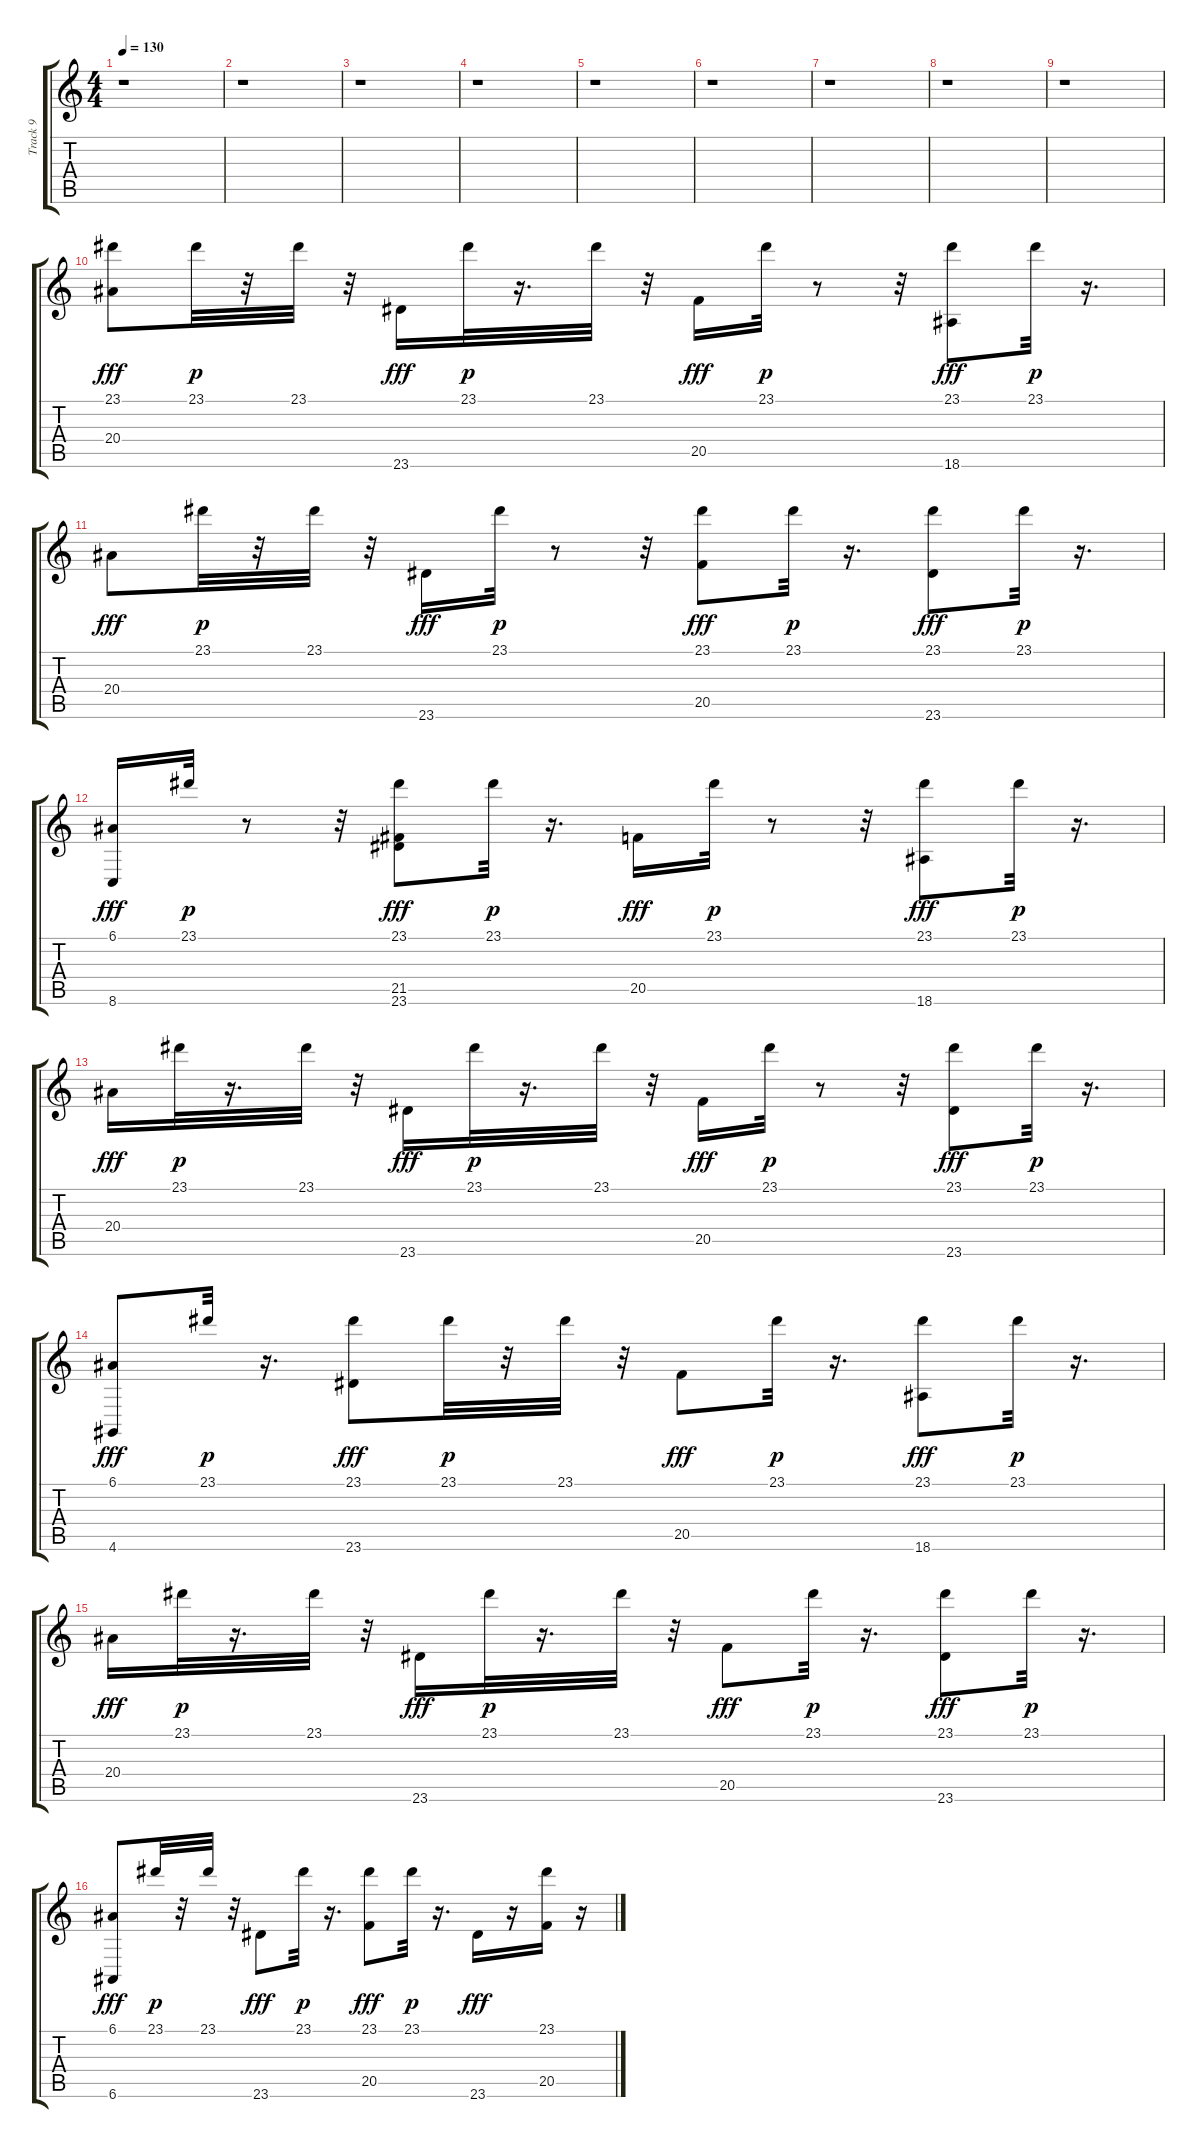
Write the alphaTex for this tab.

\track ("Track 9" "Track 9") {instrument pad3polysynth}
\staff {score tabs}
\tuning (E4 B3 G3 D3 A2 E2) {hide}
\ts (4 4)
\tempo 130
\clef g2
\ks c
r.1{dy fff} |
r.1 |
r.1 |
r.1 |
r.1 |
r.1 |
r.1 |
r.1 |
r.1 |
(23.1 20.4).8 23.1.32{dy p} r.32 23.1.32 r.32 23.6.16{dy fff} 23.1.32{dy p} r.16{d} 23.1.32 r.32 20.5.16{dy fff} 23.1.32{dy p} r.8 r.32 (23.1 18.6).8{dy fff} 23.1.32{dy p} r.16{d} |
20.4.8{dy fff} 23.1.32{dy p} r.32 23.1.32 r.32 23.6.16{dy fff} 23.1.32{dy p} r.8 r.32 (23.1 20.5).8{dy fff} 23.1.32{dy p} r.16{d} (23.1 23.6).8{dy fff} 23.1.32{dy p} r.16{d} |
(6.1 8.6).16{dy fff} 23.1.32{dy p} r.8 r.32 (23.1 21.5 23.6).8{dy fff} 23.1.32{dy p} r.16{d} 20.5.16{dy fff} 23.1.32{dy p} r.8 r.32 (23.1 18.6).8{dy fff} 23.1.32{dy p} r.16{d} |
20.4.16{dy fff} 23.1.32{dy p} r.16{d} 23.1.32 r.32 23.6.16{dy fff} 23.1.32{dy p} r.16{d} 23.1.32 r.32 20.5.16{dy fff} 23.1.32{dy p} r.8 r.32 (23.1 23.6).8{dy fff} 23.1.32{dy p} r.16{d} |
(6.1 4.6).8{dy fff} 23.1.32{dy p} r.16{d} (23.1 23.6).8{dy fff} 23.1.32{dy p} r.32 23.1.32 r.32 20.5.8{dy fff} 23.1.32{dy p} r.16{d} (23.1 18.6).8{dy fff} 23.1.32{dy p} r.16{d} |
20.4.16{dy fff} 23.1.32{dy p} r.16{d} 23.1.32 r.32 23.6.16{dy fff} 23.1.32{dy p} r.16{d} 23.1.32 r.32 20.5.8{dy fff} 23.1.32{dy p} r.16{d} (23.1 23.6).8{dy fff} 23.1.32{dy p} r.16{d} |
(6.1 6.6).8{dy fff} 23.1.32{dy p} r.32 23.1.32 r.32 23.6.8{dy fff} 23.1.32{dy p} r.16{d} (23.1 20.5).8{dy fff} 23.1.32{dy p} r.16{d} 23.6.16{dy fff} r.16 (23.1 20.5).16 r.16
